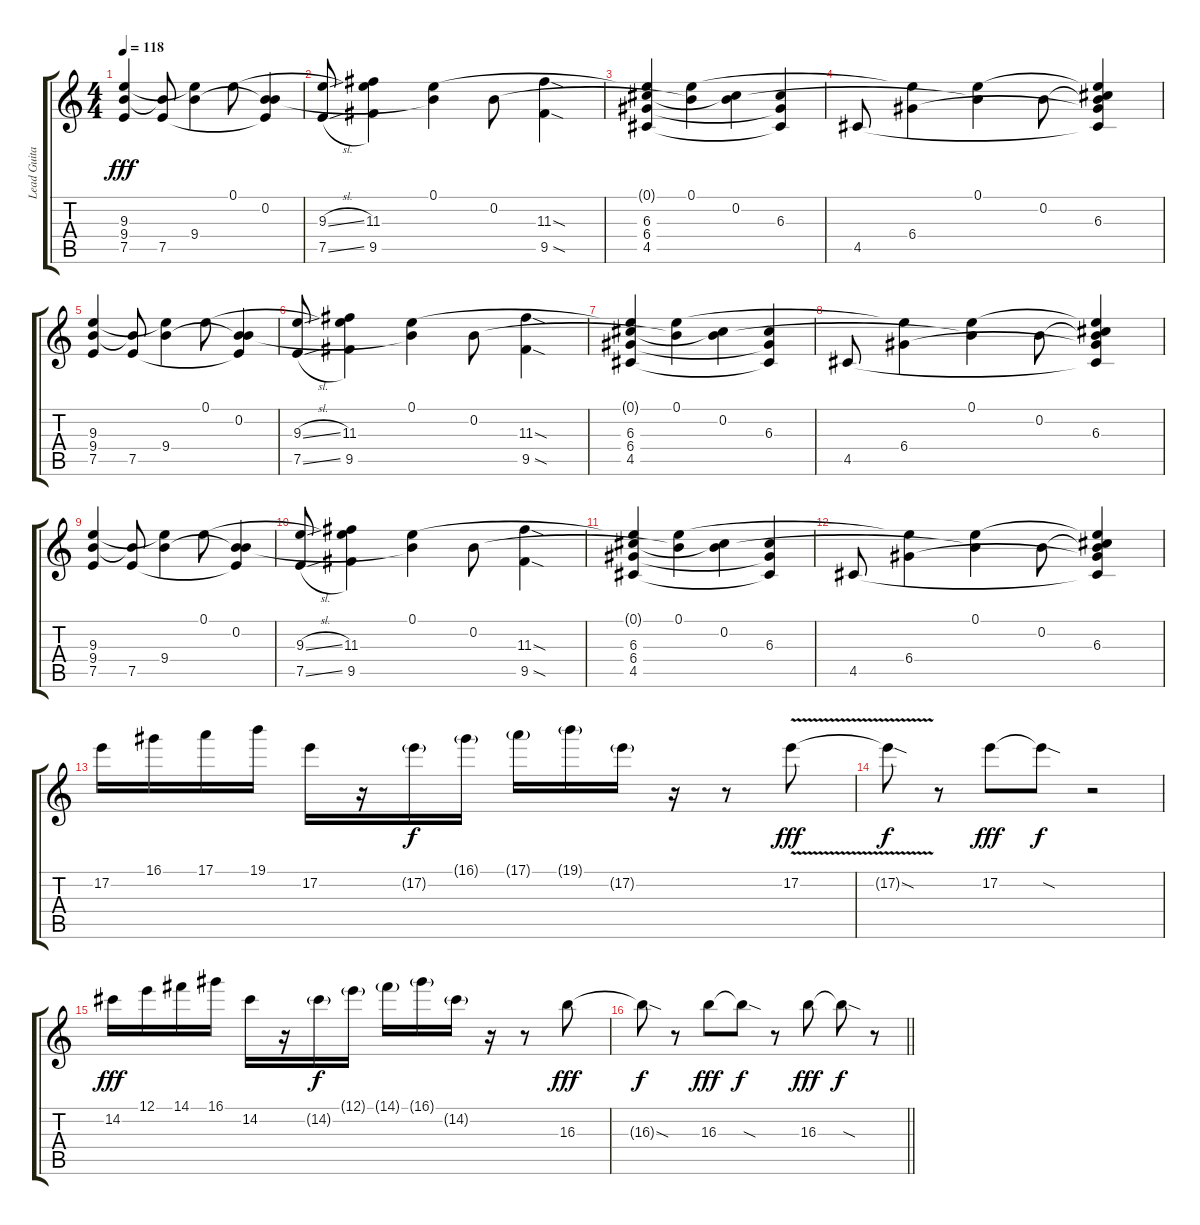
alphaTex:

\track ("Lead Guitar" "Lead Guita") {instrument electricguitarjazz}
\staff {score tabs}
\tuning (E4 B3 G3 D3 A2 E2) {hide}
\ts (4 4)
\tempo 118
\clef g2
\ks c
(9.3 9.4 7.5).4{dy fff} (9.4{t} 7.5).8 (9.3{t} 9.4).4 0.1.8 (0.2 9.4{t} 7.5{t}).4 |
(9.3{sl} 7.5{sl}).8 (0.1{t} 11.3 9.5).4 (0.1 0.2{t}).4 0.2.8 (11.3{sod} 9.5{sod}).4 |
(0.1{t} 6.3 6.4 4.5).4 (0.1 0.2{t}).4 (0.2 6.3{t}).4 (6.3 6.4{t} 4.5{t}).4 |
4.5.8 (0.1{t} 6.4).4 (0.1 0.2{t}).4 0.2.8 (0.1{t} 0.2{t} 6.3 6.4{t} 4.5{t}).4 |
(9.3 9.4 7.5).4 (9.4{t} 7.5).8 (9.3{t} 9.4).4 0.1.8 (0.2 9.4{t} 7.5{t}).4 |
(9.3{sl} 7.5{sl}).8 (0.1{t} 11.3 9.5).4 (0.1 0.2{t}).4 0.2.8 (11.3{sod} 9.5{sod}).4 |
(0.1{t} 6.3 6.4 4.5).4 (0.1 0.2{t}).4 (0.2 6.3{t}).4 (6.3 6.4{t} 4.5{t}).4 |
4.5.8 (0.1{t} 6.4).4 (0.1 0.2{t}).4 0.2.8 (0.1{t} 0.2{t} 6.3 6.4{t} 4.5{t}).4 |
(9.3 9.4 7.5).4 (9.4{t} 7.5).8 (9.3{t} 9.4).4 0.1.8 (0.2 9.4{t} 7.5{t}).4 |
(9.3{sl} 7.5{sl}).8 (0.1{t} 11.3 9.5).4 (0.1 0.2{t}).4 0.2.8 (11.3{sod} 9.5{sod}).4 |
(0.1{t} 6.3 6.4 4.5).4 (0.1 0.2{t}).4 (0.2 6.3{t}).4 (6.3 6.4{t} 4.5{t}).4 |
4.5.8 (0.1{t} 6.4).4 (0.1 0.2{t}).4 0.2.8 (0.1{t} 0.2{t} 6.3 6.4{t} 4.5{t}).4 |
17.2.16{instrument overdrivenguitar} 16.1.16 17.1.16 19.1.16 17.2.16 r.16 17.2{g}.16{dy f} 16.1{g}.16 17.1{g}.16 19.1{g}.16 17.2{g}.16 r.16 r.8 17.2{v}.8{dy fff} |
17.2{sod t}.8{dy f} r.8 17.2.8{dy fff} 17.2{sod t}.8{dy f} r.2 |
14.2.16{dy fff} 12.1.16 14.1.16 16.1.16 14.2.16 r.16 14.2{g}.16{dy f} 12.1{g}.16 14.1{g}.16 16.1{g}.16 14.2{g}.16 r.16 r.8 16.3.8{dy fff} |
\barLineRight lightlight
16.3{sod t}.8{dy f} r.8 16.3.8{dy fff} 16.3{sod t}.8{dy f} r.8 16.3.8{dy fff} 16.3{sod t}.8{dy f} r.8
